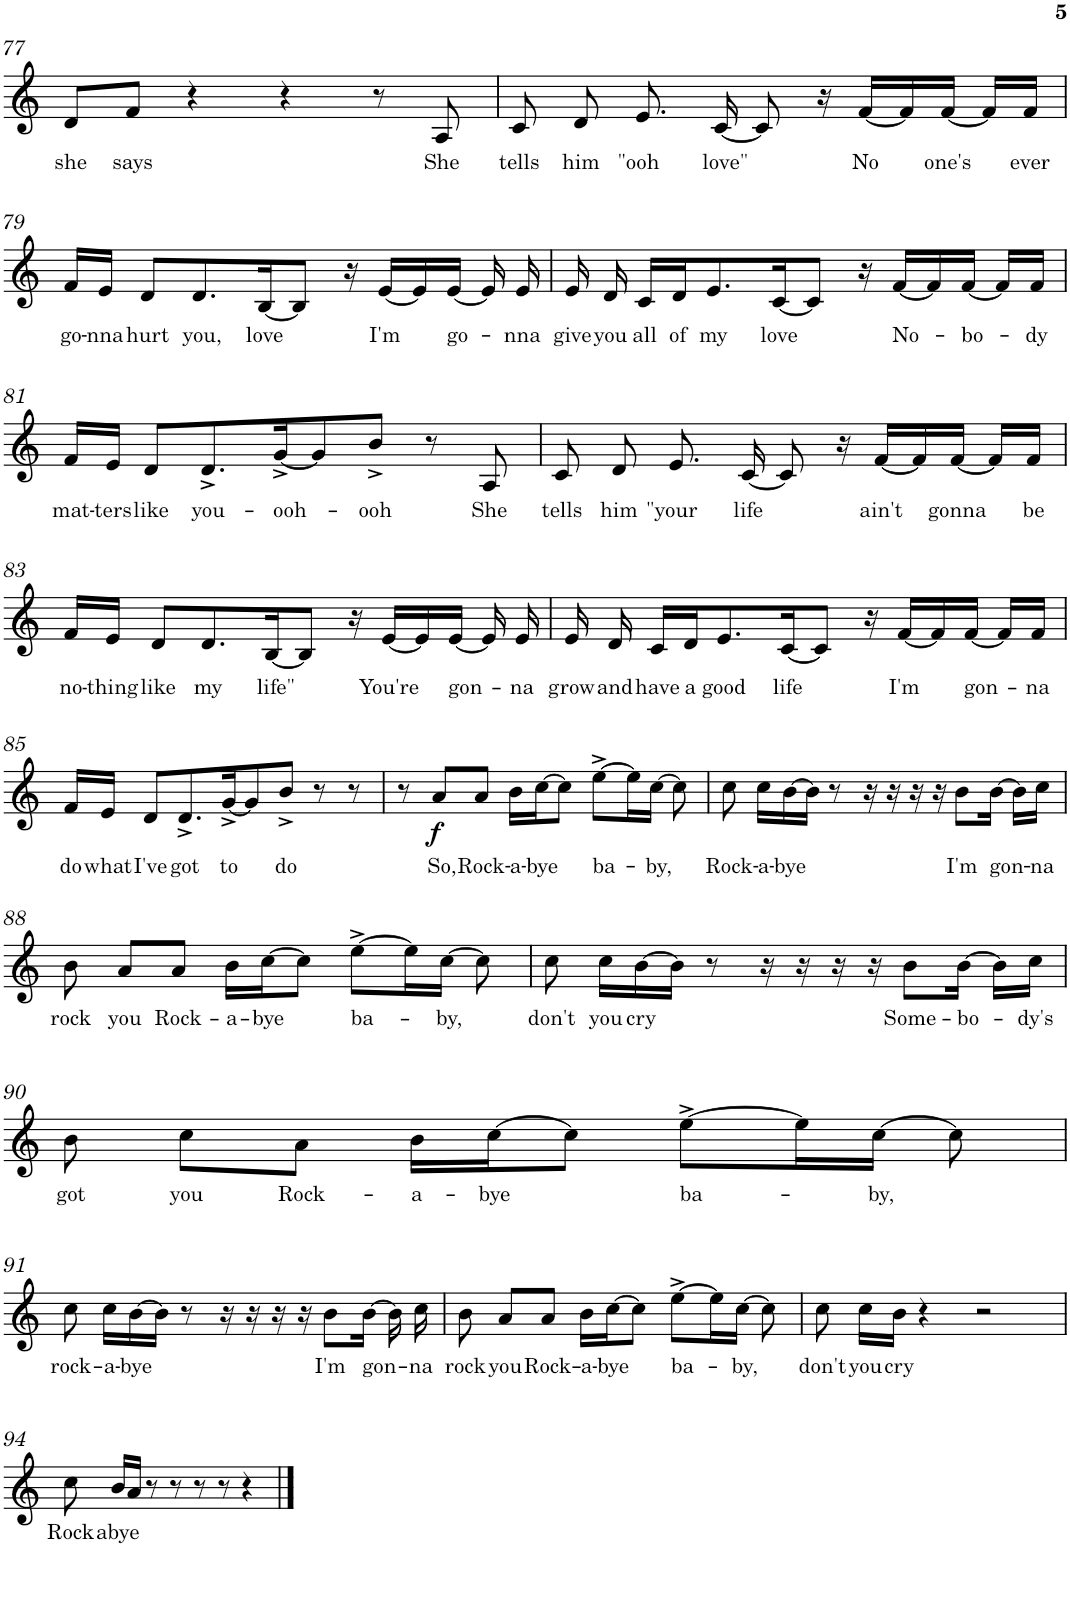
**kern	**text	**dynam
*part1	*part1	*part1
*staff1	*staff1	*staff1
*I"Piano	*	*
*I'Pno.	*	*
!!LO:PB:g=z
*clefG2	*	*
*k[]	*	*
*M4/4	*	*
=77	=77	=77
!	!LO:LY:b	!
8d/L	she	.
!	!LO:LY:b	!
8f/J	says	.
4r	.	.
4r	.	.
8r	.	.
!	!LO:LY:b	!
8A/	She	.
=78	=78	=78
!	!LO:LY:b	!
8c/	tells	.
!	!LO:LY:b	!
8d/	him	.
!	!LO:LY:b	!
8.e/	"ooh	.
!	!LO:LY:b	!
[16c/	love"	.
8c/]	.	.
16r	.	.
!	!LO:LY:b	!
[16f/LL	No	.
16f/]	.	.
!	!LO:LY:b	!
[16f/JJ	one's	.
16f/LL]	.	.
!	!LO:LY:b	!
16f/JJ	ever	.
!!LO:LB:g=z
=79	=79	=79
!	!LO:LY:b	!
16f/LL	go-	.
!	!LO:LY:b	!
16e/JJ	-nna	.
!	!LO:LY:b	!
8d/L	hurt	.
!	!LO:LY:b	!
8.d/	you,	.
!	!LO:LY:b	!
[16B/K	love	.
8B/J]	.	.
16r	.	.
!	!LO:LY:b	!
[16e/LL	I'm	.
16e/]	.	.
!	!LO:LY:b	!
[16e/JJ	go-	.
16e/]	.	.
!	!LO:LY:b	!
16e/	-nna	.
=80	=80	=80
!	!LO:LY:b	!
16e/	give	.
!	!LO:LY:b	!
16d/	you	.
!	!LO:LY:b	!
16c/LL	all	.
!	!LO:LY:b	!
16d/J	of	.
!	!LO:LY:b	!
8.e/	my	.
!	!LO:LY:b	!
[16c/K	love	.
8c/J]	.	.
16r	.	.
!	!LO:LY:b	!
[16f/LL	No-	.
16f/]	.	.
!	!LO:LY:b	!
[16f/JJ	-bo-	.
16f/LL]	.	.
!	!LO:LY:b	!
16f/JJ	-dy	.
!!LO:LB:g=z
=81	=81	=81
!	!LO:LY:b	!
16f/LL	mat-	.
!	!LO:LY:b	!
16e/JJ	-ters	.
!	!LO:LY:b	!
8d/L	like	.
!	!LO:LY:b	!
8.d^/	you-	.
!	!LO:LY:b	!
[16g^/K	-ooh-	.
8g/]	.	.
!	!LO:LY:b	!
8b^/J	-ooh	.
8r	.	.
!	!LO:LY:b	!
8A/	She	.
=82	=82	=82
!	!LO:LY:b	!
8c/	tells	.
!	!LO:LY:b	!
8d/	him	.
!	!LO:LY:b	!
8.e/	"your	.
!	!LO:LY:b	!
[16c/	life	.
8c/]	.	.
16r	.	.
!	!LO:LY:b	!
[16f/LL	ain't	.
16f/]	.	.
!	!LO:LY:b	!
[16f/JJ	gonna	.
16f/LL]	.	.
!	!LO:LY:b	!
16f/JJ	be	.
!!LO:LB:g=z
=83	=83	=83
!	!LO:LY:b	!
16f/LL	no-	.
!	!LO:LY:b	!
16e/JJ	-thing	.
!	!LO:LY:b	!
8d/L	like	.
!	!LO:LY:b	!
8.d/	my	.
!	!LO:LY:b	!
[16B/K	life"	.
8B/J]	.	.
16r	.	.
!	!LO:LY:b	!
[16e/LL	You're	.
16e/]	.	.
!	!LO:LY:b	!
[16e/JJ	gon-	.
16e/]	.	.
!	!LO:LY:b	!
16e/	-na	.
=84	=84	=84
!	!LO:LY:b	!
16e/	grow	.
!	!LO:LY:b	!
16d/	and	.
!	!LO:LY:b	!
16c/LL	have	.
!	!LO:LY:b	!
16d/J	a	.
!	!LO:LY:b	!
8.e/	good	.
!	!LO:LY:b	!
[16c/K	life	.
8c/J]	.	.
16r	.	.
!	!LO:LY:b	!
[16f/LL	I'm	.
16f/]	.	.
!	!LO:LY:b	!
[16f/JJ	gon-	.
16f/LL]	.	.
!	!LO:LY:b	!
16f/JJ	-na	.
!!LO:LB:g=z
=85	=85	=85
!	!LO:LY:b	!
16f/LL	do	.
!	!LO:LY:b	!
16e/JJ	what	.
!	!LO:LY:b	!
8d/L	I've	.
!	!LO:LY:b	!
8.d^/	got	.
!	!LO:LY:b	!
[16g^/K	to	.
8g/]	.	.
!	!LO:LY:b	!
8b^/J	do	.
8r	.	.
8r	.	.
=86	=86	=86
8r	.	.
!	!LO:LY:b	!LO:DY:b
8a/L	So,	f
!	!LO:LY:b	!
8a/J	Rock-	.
!	!LO:LY:b	!
16b\LL	-a-	.
!	!LO:LY:b	!
[16cc\J	-bye	.
8cc\J]	.	.
!	!LO:LY:b	!
[8ee^\L	ba-	.
16ee\L]	.	.
!	!LO:LY:b	!
[16cc\JJ	-by,	.
8cc\]	.	.
=87	=87	=87
!	!LO:LY:b	!
8cc\	Rock-	.
!	!LO:LY:b	!
16cc\LL	-a-	.
!	!LO:LY:b	!
[16b\	-bye	.
16b\JJ]	.	.
8r	.	.
16r	.	.
16r	.	.
16r	.	.
16r	.	.
!	!LO:LY:b	!
8b\L	I'm	.
!	!LO:LY:b	!
[16b\Jk	gon-	.
16b\LL]	.	.
!	!LO:LY:b	!
16cc\JJ	-na	.
!!LO:LB:g=z
=88	=88	=88
!	!LO:LY:b	!
8b\	rock	.
!	!LO:LY:b	!
8a/L	you	.
!	!LO:LY:b	!
8a/J	Rock-	.
!	!LO:LY:b	!
16b\LL	-a-	.
!	!LO:LY:b	!
[16cc\J	-bye	.
8cc\J]	.	.
!	!LO:LY:b	!
[8ee^\L	ba-	.
16ee\L]	.	.
!	!LO:LY:b	!
[16cc\JJ	-by,	.
8cc\]	.	.
=89	=89	=89
!	!LO:LY:b	!
8cc\	don't	.
!	!LO:LY:b	!
16cc\LL	you	.
!	!LO:LY:b	!
[16b\	cry	.
16b\JJ]	.	.
8r	.	.
16r	.	.
16r	.	.
16r	.	.
16r	.	.
!	!LO:LY:b	!
8b\L	Some-	.
!	!LO:LY:b	!
[16b\Jk	-bo-	.
16b\LL]	.	.
!	!LO:LY:b	!
16cc\JJ	-dy's	.
!!LO:LB:g=z
=90	=90	=90
!	!LO:LY:b	!
8b\	got	.
!	!LO:LY:b	!
8cc\L	you	.
!	!LO:LY:b	!
8a\J	Rock-	.
!	!LO:LY:b	!
16b\LL	-a-	.
!	!LO:LY:b	!
[16cc\J	-bye	.
8cc\J]	.	.
!	!LO:LY:b	!
[8ee^\L	ba-	.
16ee\L]	.	.
!	!LO:LY:b	!
[16cc\JJ	-by,	.
8cc\]	.	.
!!LO:LB:g=z
=91	=91	=91
!	!LO:LY:b	!
8cc\	rock-	.
!	!LO:LY:b	!
16cc\LL	-a-	.
!	!LO:LY:b	!
[16b\	-bye	.
16b\JJ]	.	.
8r	.	.
16r	.	.
16r	.	.
16r	.	.
16r	.	.
!	!LO:LY:b	!
8b\L	I'm	.
!	!LO:LY:b	!
[16b\Jk	gon-	.
16b\]	.	.
!	!LO:LY:b	!
16cc\	-na	.
=92	=92	=92
!	!LO:LY:b	!
8b\	rock	.
!	!LO:LY:b	!
8a/L	you	.
!	!LO:LY:b	!
8a/J	Rock-	.
!	!LO:LY:b	!
16b\LL	-a-	.
!	!LO:LY:b	!
[16cc\J	-bye	.
8cc\J]	.	.
!	!LO:LY:b	!
[8ee^\L	ba-	.
16ee\L]	.	.
!	!LO:LY:b	!
[16cc\JJ	-by,	.
8cc\]	.	.
=93	=93	=93
!	!LO:LY:b	!
8cc\	don't	.
!	!LO:LY:b	!
16cc\LL	you	.
!	!LO:LY:b	!
16b\JJ	cry	.
4r	.	.
2r	.	.
!!LO:LB:g=z
=94	=94	=94
!	!LO:LY:b	!
8cc\	Rock	.
!	!LO:LY:b	!
16b/LL	abye	.
16a/JJ	.	.
8r	.	.
8r	.	.
8r	.	.
8r	.	.
4r	.	.
==	==	==
*-	*-	*-
